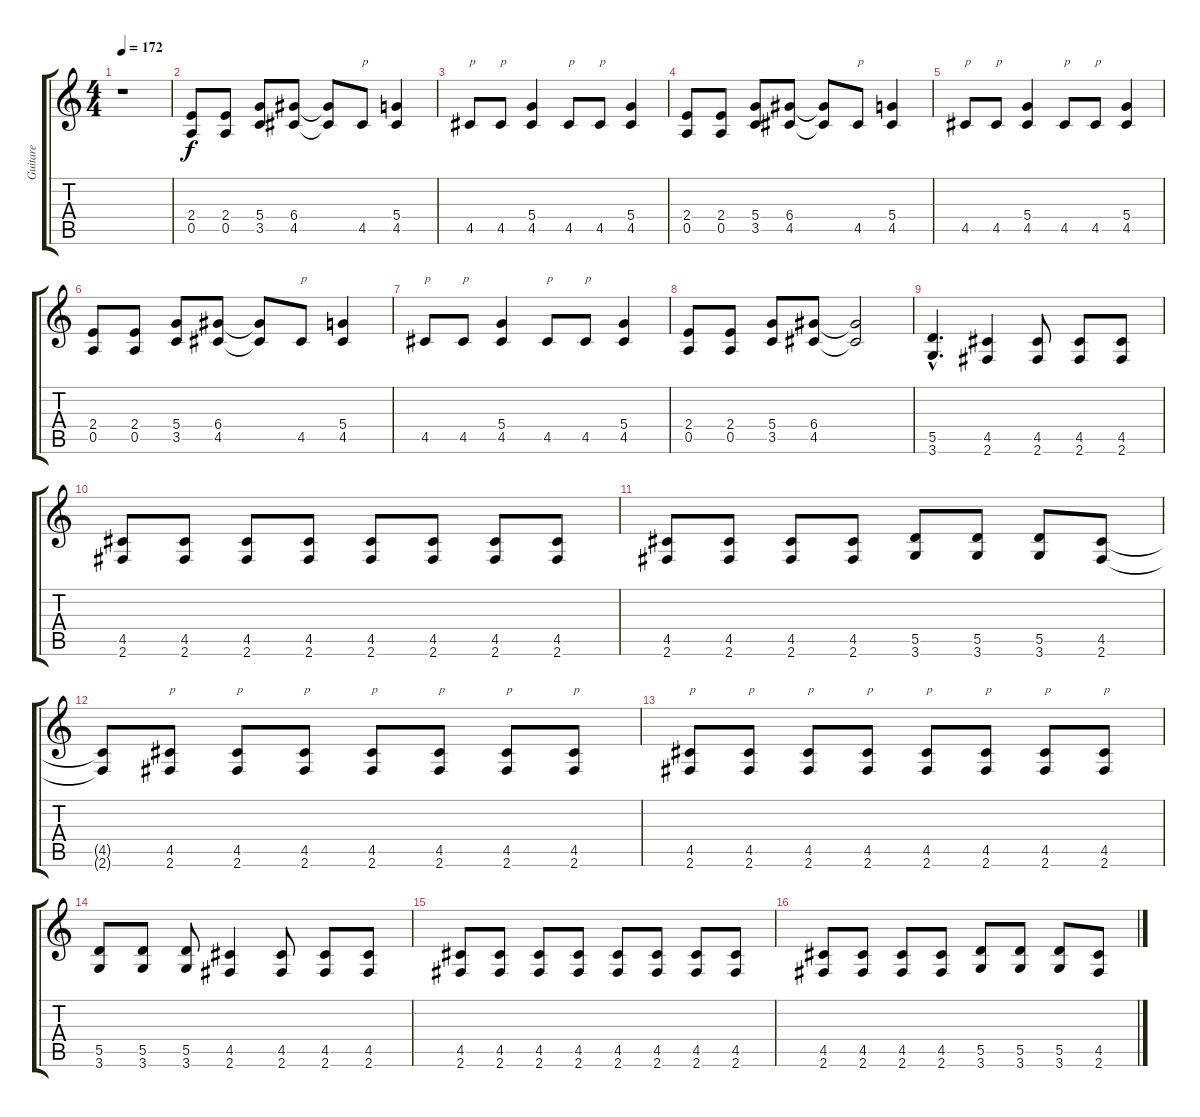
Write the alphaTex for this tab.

\track ("Guitare" "Guitare") {instrument distortionguitar}
\staff {score tabs}
\tuning (E4 B3 G3 D3 A2 E2) {hide}
\ts (4 4)
\tempo 172
\clef g2
\ks c
r.1{dy f} |
(2.4 0.5).8 (2.4 0.5).8 (5.4 3.5).8 (6.4 4.5).8 (6.4{t} 4.5{t}).8 4.5.8{txt "p"} (5.4 4.5).4 |
4.5.8{txt "p"} 4.5.8{txt "p"} (5.4 4.5).4 4.5.8{txt "p"} 4.5.8{txt "p"} (5.4 4.5).4 |
(2.4 0.5).8 (2.4 0.5).8 (5.4 3.5).8 (6.4 4.5).8 (6.4{t} 4.5{t}).8 4.5.8{txt "p"} (5.4 4.5).4 |
4.5.8{txt "p"} 4.5.8{txt "p"} (5.4 4.5).4 4.5.8{txt "p"} 4.5.8{txt "p"} (5.4 4.5).4 |
(2.4 0.5).8 (2.4 0.5).8 (5.4 3.5).8 (6.4 4.5).8 (6.4{t} 4.5{t}).8 4.5.8{txt "p"} (5.4 4.5).4 |
4.5.8{txt "p"} 4.5.8{txt "p"} (5.4 4.5).4 4.5.8{txt "p"} 4.5.8{txt "p"} (5.4 4.5).4 |
(2.4 0.5).8 (2.4 0.5).8 (5.4 3.5).8 (6.4 4.5).8 (6.4{t} 4.5{t}).2 |
(5.5{hac} 3.6{hac}).4{d} (4.5 2.6).4 (4.5 2.6).8 (4.5 2.6).8 (4.5 2.6).8 |
(4.5 2.6).8 (4.5 2.6).8 (4.5 2.6).8 (4.5 2.6).8 (4.5 2.6).8 (4.5 2.6).8 (4.5 2.6).8 (4.5 2.6).8 |
(4.5 2.6).8 (4.5 2.6).8 (4.5 2.6).8 (4.5 2.6).8 (5.5 3.6).8 (5.5 3.6).8 (5.5 3.6).8 (4.5 2.6).8 |
(4.5{t} 2.6{t}).8 (4.5 2.6).8{txt "p"} (4.5 2.6).8{txt "p"} (4.5 2.6).8{txt "p"} (4.5 2.6).8{txt "p"} (4.5 2.6).8{txt "p"} (4.5 2.6).8{txt "p"} (4.5 2.6).8{txt "p"} |
(4.5 2.6).8{txt "p"} (4.5 2.6).8{txt "p"} (4.5 2.6).8{txt "p"} (4.5 2.6).8{txt "p"} (4.5 2.6).8{txt "p"} (4.5 2.6).8{txt "p"} (4.5 2.6).8{txt "p"} (4.5 2.6).8{txt "p"} |
(5.5 3.6).8 (5.5 3.6).8 (5.5 3.6).8 (4.5 2.6).4 (4.5 2.6).8 (4.5 2.6).8 (4.5 2.6).8 |
(4.5 2.6).8 (4.5 2.6).8 (4.5 2.6).8 (4.5 2.6).8 (4.5 2.6).8 (4.5 2.6).8 (4.5 2.6).8 (4.5 2.6).8 |
(4.5 2.6).8 (4.5 2.6).8 (4.5 2.6).8 (4.5 2.6).8 (5.5 3.6).8 (5.5 3.6).8 (5.5 3.6).8 (4.5 2.6).8
